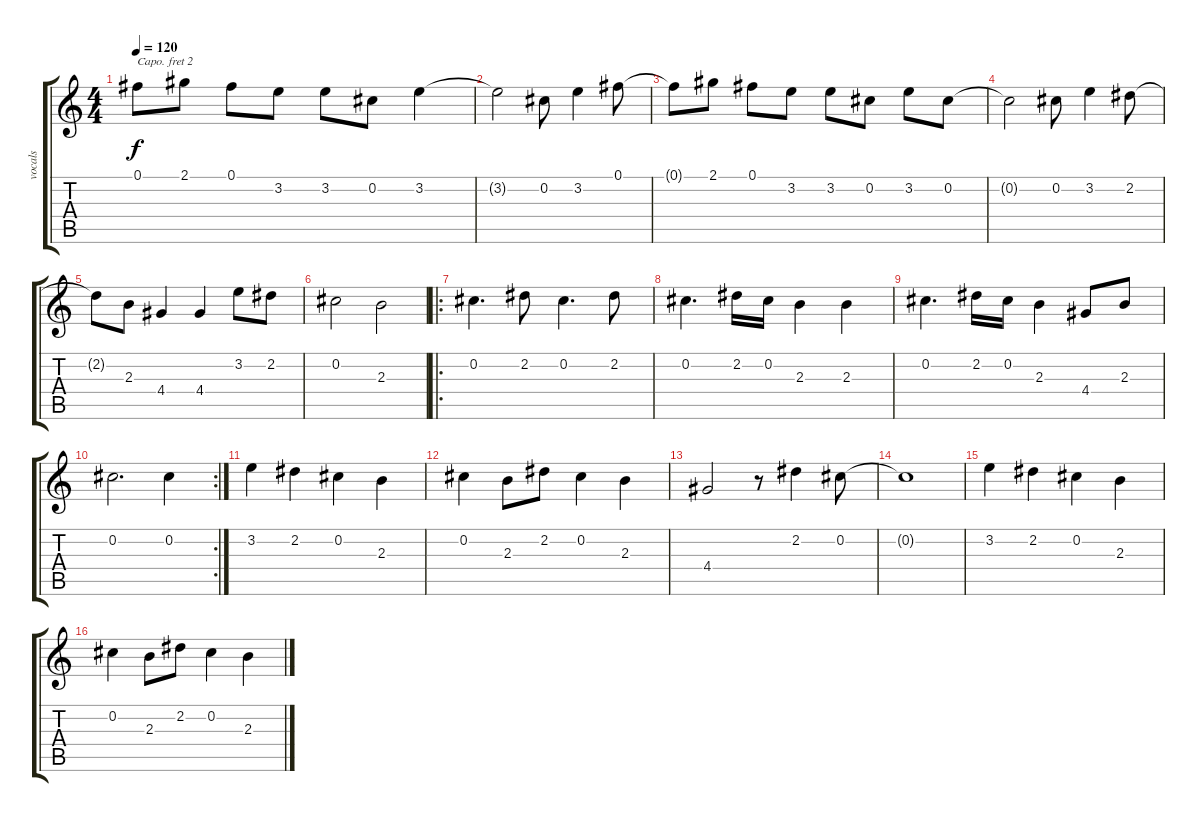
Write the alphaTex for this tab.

\track ("vocals" "vocals") {instrument acousticguitarnylon}
\staff {score tabs}
\capo 2
\tuning (E4 B3 G3 D3 A2 E2) {hide}
\ts (4 4)
\tempo 120
\clef g2
\ks c
0.1{t}.8{dy f} 2.1.8 0.1.8 3.2.8 3.2.8 0.2.8 3.2.4 |
3.2{t}.2 0.2.8 3.2.4 0.1.8 |
0.1{t}.8 2.1.8 0.1.8 3.2.8 3.2.8 0.2.8 3.2.8 0.2.8 |
0.2{t}.2 0.2.8 3.2.4 2.2.8 |
2.2{t}.8 2.3.8 4.4.4 4.4.4 3.2.8 2.2.8 |
0.2.2 2.3.2 |
\ro
0.2.4{d} 2.2.8 0.2.4{d} 2.2.8 |
0.2.4{d} 2.2.16 0.2.16 2.3.4 2.3.4 |
0.2.4{d} 2.2.16 0.2.16 2.3.4 4.4.8 2.3.8 |
\rc 2
0.2.2{d} 0.2.4 |
3.2.4 2.2.4 0.2.4 2.3.4 |
0.2.4 2.3.8 2.2.8 0.2.4 2.3.4 |
4.4.2 r.8 2.2.4 0.2.8 |
0.2{t}.1 |
3.2.4 2.2.4 0.2.4 2.3.4 |
0.2.4 2.3.8 2.2.8 0.2.4 2.3.4
